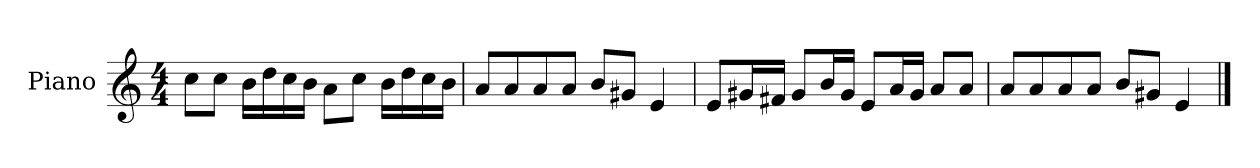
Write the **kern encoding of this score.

**kern
*part1
*staff1
*I"Piano
*I'P-no
*clefG2
*k[]
*M4/4
*MM90
=1
8cc\L
8cc\J
16b\LL
16dd\
16cc\
16b\JJ
8a\L
8cc\J
16b\LL
16dd\
16cc\
16b\JJ
=2
8a/L
8a/
8a/
8a/J
8b/L
8g#X/J
4e/
=3
8e/L
16g#X/L
16f#X/JJ
8g#/L
16b/L
16g#/JJ
8e/L
16a/L
16g#/JJ
8a/L
8a/J
=4
8a/L
8a/
8a/
8a/J
8b/L
8g#X/J
4e/
==
*-
